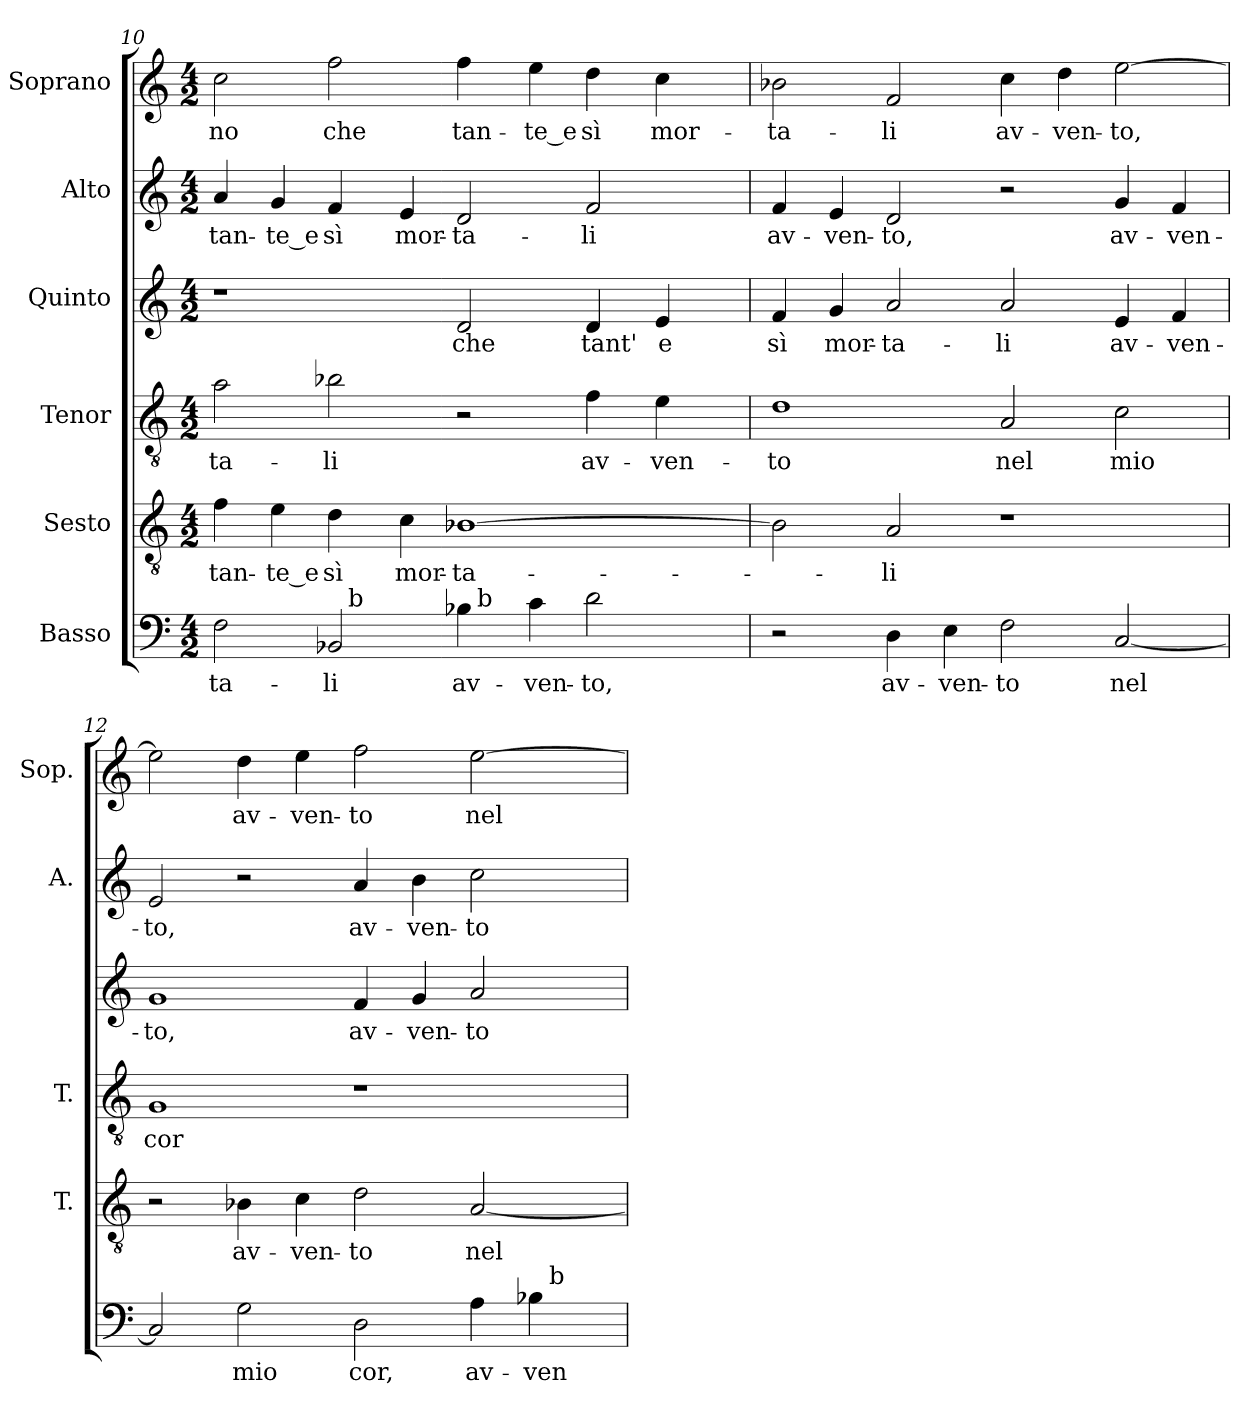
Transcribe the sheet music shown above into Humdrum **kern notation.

**kern	**text	**kern	**text	**kern	**text	**kern	**text	**kern	**text	**kern	**text
*part6	*part6	*part5	*part5	*part4	*part4	*part3	*part3	*part2	*part2	*part1	*part1
*staff6	*staff6	*staff5	*staff5	*staff4	*staff4	*staff3	*staff3	*staff2	*staff2	*staff1	*staff1
*I"Basso	*	*I"Sesto	*	*I"Tenor	*	*I"Quinto	*	*I"Alto	*	*I"Soprano	*
*	*	*I'T.	*	*I'T.	*	*	*	*I'A.	*	*I'Sop.	*
*clefF4	*	*clefGv2	*	*clefGv2	*	*clefG2	*	*clefG2	*	*clefG2	*
*	*	*ITrd7c12	*	*ITrd7c12	*	*	*	*	*	*	*
*k[]	*	*k[]	*	*k[]	*	*k[]	*	*k[]	*	*k[]	*
*C:	*	*C:	*	*C:	*	*C:	*	*C:	*	*C:	*
*M4/2	*	*M4/2	*	*M4/2	*	*M4/2	*	*M4/2	*	*M4/2	*
=10	=10	=10	=10	=10	=10	=10	=10	=10	=10	=10	=10
!	!LO:LY:b:color=#000000	!	!	!	!	!	!	!	!	!	!
!	!	!	!LO:LY:b:color=#000000	!	!	!	!	!	!	!	!
!	!	!	!	!	!LO:LY:b:color=#000000	!	!	!	!	!	!
!	!	!	!	!	!	!	!	!	!LO:LY:b:color=#000000	!	!
!	!	!	!	!	!	!	!	!	!	!	!LO:LY:b:color=#000000
*^	*	*	*	*	*	*	*	*	*	*	*
*	*^	*	*	*	*	*	*	*	*	*	*	*
2Fi\	2ryy	1ryy	-ta-	4Fi\	tan-	2Ai\	-ta-	1r	.	4ai/	tan-	2cci\	-no
!	!	!	!	!	!LO:LY:b:color=#000000	!	!	!	!	!	!	!	!
!	!	!	!	!	!	!	!	!	!	!	!LO:LY:b:color=#000000	!	!
.	.	.	.	4Ei\	-te_e	.	.	.	.	4gi/	-te_e	.	.
!	!	!	!LO:LY:b:color=#000000	!	!	!	!	!	!	!	!	!	!
!	!	!	!	!	!LO:LY:b:color=#000000	!	!	!	!	!	!	!	!
!	!	!	!	!	!	!	!LO:LY:b:color=#000000	!	!	!	!	!	!
!	!	!	!	!	!	!	!	!	!	!	!LO:LY:b:color=#000000	!	!
!	!	!	!	!	!	!	!	!	!	!	!	!	!LO:LY:b:color=#000000
2BB-i/	32ryy	.	-li	4Di\	sì	2B-Xi\	-li	.	.	4fi/	sì	2ffi\	che
.	256ryy	.	.	.	.	.	.	.	.	.	.	.	.
!	!LO:TX:a:t=b	!	!	!	!	!	!	!	!	!	!	!	!
.	1ryy	.	.	.	.	.	.	.	.	.	.	.	.
!	!	!	!	!	!LO:LY:b:color=#000000	!	!	!	!	!	!	!	!
!	!	!	!	!	!	!	!	!	!	!	!LO:LY:b:color=#000000	!	!
.	.	.	.	4Ci\	mor-	.	.	.	.	4ei/	mor-	.	.
!	!	!	!LO:LY:b:color=#000000	!	!	!	!	!	!	!	!	!	!
!	!	!	!	!	!LO:LY:b:color=#000000	!	!	!	!	!	!	!	!
!	!	!	!	!	!	!	!	!	!LO:LY:b:color=#000000	!	!	!	!
!	!	!	!	!	!	!	!	!	!	!	!LO:LY:b:color=#000000	!	!
!	!	!	!	!	!	!	!	!	!	!	!	!	!LO:LY:b:color=#000000
4B-i\	.	32ryy	av-	[1BB-Xi	-ta-	2r	.	2di/	che	2di/	-ta-	4ffi\	tan-
.	.	256ryy	.	.	.	.	.	.	.	.	.	.	.
!	!	!LO:TX:a:t=b	!	!	!	!	!	!	!	!	!	!	!
.	.	2ryy	.	.	.	.	.	.	.	.	.	.	.
!	!	!	!LO:LY:b:color=#000000	!	!	!	!	!	!	!	!	!	!
!	!	!	!	!	!	!	!	!	!	!	!	!	!LO:LY:b:color=#000000
4ci\	.	.	-ven-	.	.	.	.	.	.	.	.	4eei\	-te_e
!	!	!	!LO:LY:b:color=#000000	!	!	!	!	!	!	!	!	!	!
!	!	!	!	!	!	!	!LO:LY:b:color=#000000	!	!	!	!	!	!
!	!	!	!	!	!	!	!	!	!LO:LY:b:color=#000000	!	!	!	!
!	!	!	!	!	!	!	!	!	!	!	!LO:LY:b:color=#000000	!	!
!	!	!	!	!	!	!	!	!	!	!	!	!	!LO:LY:b:color=#000000
2di\	.	.	-to,	.	.	4Fi\	av-	4di/	tant'	2fi/	-li	4ddi\	sì
.	4ryy	4ryy	.	.	.	.	.	.	.	.	.	.	.
!	!	!	!	!	!	!	!LO:LY:b:color=#000000	!	!	!	!	!	!
!	!	!	!	!	!	!	!	!	!LO:LY:b:color=#000000	!	!	!	!
!	!	!	!	!	!	!	!	!	!	!	!	!	!LO:LY:b:color=#000000
.	.	.	.	.	.	4Ei\	-ven-	4ei/	e	.	.	4cci\	mor-
.	8ryy	8ryy	.	.	.	.	.	.	.	.	.	.	.
.	16ryy	16ryy	.	.	.	.	.	.	.	.	.	.	.
.	64..ryy	64..ryy	.	.	.	.	.	.	.	.	.	.	.
*v	*v	*v	*	*	*	*	*	*	*	*	*	*	*
=11	=11	=11	=11	=11	=11	=11	=11	=11	=11	=11	=11
*^	*	*	*	*	*	*	*	*	*	*	*
*	*^	*	*	*	*	*	*	*	*	*	*	*
!	!	!	!	!	!	!	!LO:LY:b:color=#000000	!	!	!	!	!	!
*v	*v	*v	*	*	*	*	*	*	*	*	*	*	*
*^	*	*	*	*	*	*	*	*	*	*	*
*	*^	*	*	*	*	*	*	*	*	*	*	*
!	!	!	!	!	!	!	!	!	!LO:LY:b:color=#000000	!	!	!	!
*v	*v	*v	*	*	*	*	*	*	*	*	*	*	*
*^	*	*	*	*	*	*	*	*	*	*	*
*	*^	*	*	*	*	*	*	*	*	*	*	*
!	!	!	!	!	!	!	!	!	!	!	!LO:LY:b:color=#000000	!	!
*v	*v	*v	*	*	*	*	*	*	*	*	*	*	*
*^	*	*	*	*	*	*	*	*	*	*	*
*	*^	*	*	*	*	*	*	*	*	*	*	*
!	!	!	!	!	!	!	!	!	!	!	!	!	!LO:LY:b:color=#000000
*v	*v	*v	*	*	*	*	*	*	*	*	*	*	*
2r	.	2BB-i\]	.	1Di	-to	4fi/	sì	4fi/	av-	2b-Xi\	-ta-
!	!	!	!	!	!	!	!LO:LY:b:color=#000000	!	!	!	!
!	!	!	!	!	!	!	!	!	!LO:LY:b:color=#000000	!	!
.	.	.	.	.	.	4gi/	mor-	4ei/	-ven-	.	.
!	!LO:LY:b:color=#000000	!	!	!	!	!	!	!	!	!	!
!	!	!	!LO:LY:b:color=#000000	!	!	!	!	!	!	!	!
!	!	!	!	!	!	!	!LO:LY:b:color=#000000	!	!	!	!
!	!	!	!	!	!	!	!	!	!LO:LY:b:color=#000000	!	!
!	!	!	!	!	!	!	!	!	!	!	!LO:LY:b:color=#000000
4Di\	av-	2AAi/	-li	.	.	2ai/	-ta-	2di/	-to,	2fi/	-li
!	!LO:LY:b:color=#000000	!	!	!	!	!	!	!	!	!	!
4Ei\	-ven-	.	.	.	.	.	.	.	.	.	.
!	!LO:LY:b:color=#000000	!	!	!	!	!	!	!	!	!	!
!	!	!	!	!	!LO:LY:b:color=#000000	!	!	!	!	!	!
!	!	!	!	!	!	!	!LO:LY:b:color=#000000	!	!	!	!
!	!	!	!	!	!	!	!	!	!	!	!LO:LY:b:color=#000000
2Fi\	-to	1r	.	2AAi/	nel	2ai/	-li	2r	.	4cci\	av-
!	!	!	!	!	!	!	!	!	!	!	!LO:LY:b:color=#000000
.	.	.	.	.	.	.	.	.	.	4ddi\	-ven-
!	!LO:LY:b:color=#000000	!	!	!	!	!	!	!	!	!	!
!	!	!	!	!	!LO:LY:b:color=#000000	!	!	!	!	!	!
!	!	!	!	!	!	!	!LO:LY:b:color=#000000	!	!	!	!
!	!	!	!	!	!	!	!	!	!LO:LY:b:color=#000000	!	!
!	!	!	!	!	!	!	!	!	!	!	!LO:LY:b:color=#000000
[2Ci/	nel	.	.	2Ci\	mio	4ei/	av-	4gi/	av-	[2eei\	-to,
!	!	!	!	!	!	!	!LO:LY:b:color=#000000	!	!	!	!
!	!	!	!	!	!	!	!	!	!LO:LY:b:color=#000000	!	!
.	.	.	.	.	.	4fi/	-ven-	4fi/	-ven-	.	.
=12	=12	=12	=12	=12	=12	=12	=12	=12	=12	=12	=12
!	!	!	!	!	!LO:LY:b:color=#000000	!	!	!	!	!	!
!	!	!	!	!	!	!	!LO:LY:b:color=#000000	!	!	!	!
!	!	!	!	!	!	!	!	!	!LO:LY:b:color=#000000	!	!
*^	*	*	*	*	*	*	*	*	*	*	*
2Ci/]	1ryy	.	2r	.	1GGi	cor	1gi	-to,	2ei/	-to,	2eei\]	.
!	!	!LO:LY:b:color=#000000	!	!	!	!	!	!	!	!	!	!
!	!	!	!	!LO:LY:b:color=#000000	!	!	!	!	!	!	!	!
!	!	!	!	!	!	!	!	!	!	!	!	!LO:LY:b:color=#000000
2Gi\	.	mio	4BB-Xi\	av-	.	.	.	.	2r	.	4ddi\	av-
!	!	!	!	!LO:LY:b:color=#000000	!	!	!	!	!	!	!	!
!	!	!	!	!	!	!	!	!	!	!	!	!LO:LY:b:color=#000000
.	.	.	4Ci\	-ven-	.	.	.	.	.	.	4eei\	-ven-
!	!	!LO:LY:b:color=#000000	!	!	!	!	!	!	!	!	!	!
!	!	!	!	!LO:LY:b:color=#000000	!	!	!	!	!	!	!	!
!	!	!	!	!	!	!	!	!LO:LY:b:color=#000000	!	!	!	!
!	!	!	!	!	!	!	!	!	!	!LO:LY:b:color=#000000	!	!
!	!	!	!	!	!	!	!	!	!	!	!	!LO:LY:b:color=#000000
2Di\	2ryy	cor,	2Di\	-to	1r	.	4fi/	av-	4ai/	av-	2ffi\	-to
!	!	!	!	!	!	!	!	!LO:LY:b:color=#000000	!	!	!	!
!	!	!	!	!	!	!	!	!	!	!LO:LY:b:color=#000000	!	!
.	.	.	.	.	.	.	4gi/	-ven-	4bi\	-ven-	.	.
!	!	!LO:LY:b:color=#000000	!	!	!	!	!	!	!	!	!	!
!	!	!	!	!LO:LY:b:color=#000000	!	!	!	!	!	!	!	!
!	!	!	!	!	!	!	!	!LO:LY:b:color=#000000	!	!	!	!
!	!	!	!	!	!	!	!	!	!	!LO:LY:b:color=#000000	!	!
!	!	!	!	!	!	!	!	!	!	!	!	!LO:LY:b:color=#000000
4Ai\	4ryy	av-	[2AAi/	nel	.	.	2ai/	-to	2cci\	-to	[2eei\	nel
!	!	!LO:LY:b:color=#000000	!	!	!	!	!	!	!	!	!	!
4B-i\	32ryy	-ven-	.	.	.	.	.	.	.	.	.	.
.	256ryy	.	.	.	.	.	.	.	.	.	.	.
!	!LO:TX:a:t=b	!	!	!	!	!	!	!	!	!	!	!
.	8ryy	.	.	.	.	.	.	.	.	.	.	.
.	16ryy	.	.	.	.	.	.	.	.	.	.	.
.	64..ryy	.	.	.	.	.	.	.	.	.	.	.
*v	*v	*	*	*	*	*	*	*	*	*	*	*
=	=	=	=	=	=	=	=	=	=	=	=
*-	*-	*-	*-	*-	*-	*-	*-	*-	*-	*-	*-
